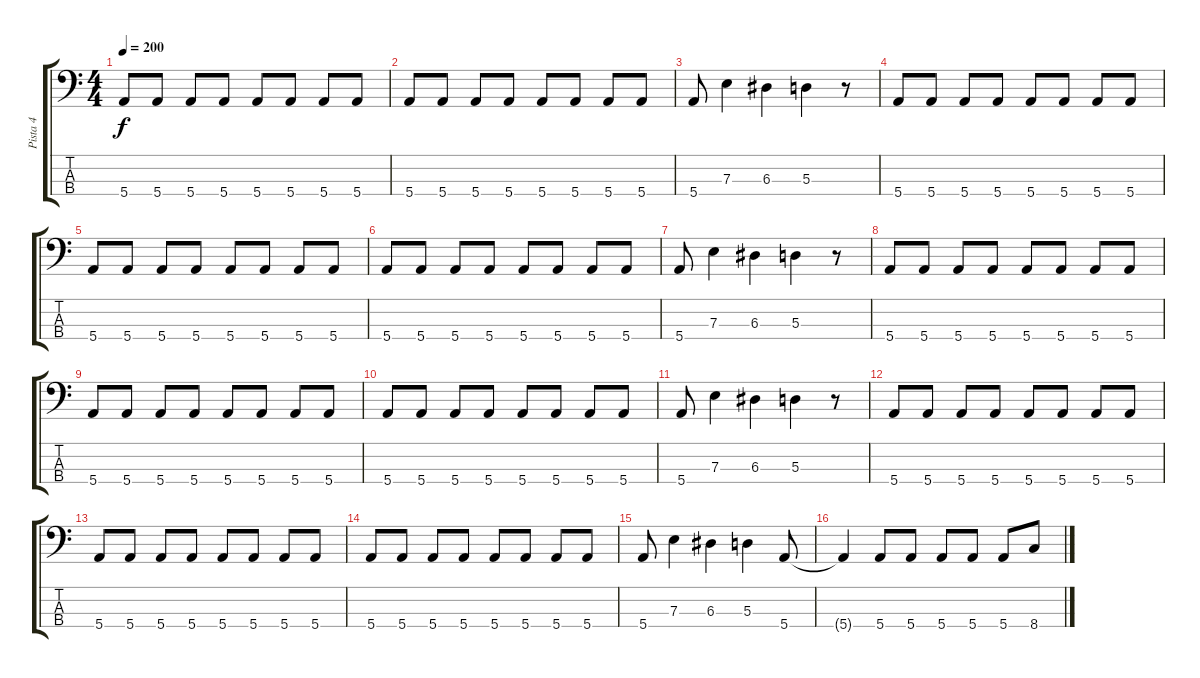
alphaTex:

\track ("Pista 4" "Pista 4") {instrument electricbassfinger}
\staff {score tabs}
\tuning (G2 D2 A1 E1) {hide}
\ts (4 4)
\tempo 200
\clef f4
\ks c
5.4.8{dy f} 5.4.8 5.4.8 5.4.8 5.4.8 5.4.8 5.4.8 5.4.8 |
5.4.8 5.4.8 5.4.8 5.4.8 5.4.8 5.4.8 5.4.8 5.4.8 |
5.4.8 7.3.4 6.3.4 5.3.4 r.8 |
5.4.8 5.4.8 5.4.8 5.4.8 5.4.8 5.4.8 5.4.8 5.4.8 |
5.4.8 5.4.8 5.4.8 5.4.8 5.4.8 5.4.8 5.4.8 5.4.8 |
5.4.8 5.4.8 5.4.8 5.4.8 5.4.8 5.4.8 5.4.8 5.4.8 |
5.4.8 7.3.4 6.3.4 5.3.4 r.8 |
5.4.8 5.4.8 5.4.8 5.4.8 5.4.8 5.4.8 5.4.8 5.4.8 |
5.4.8 5.4.8 5.4.8 5.4.8 5.4.8 5.4.8 5.4.8 5.4.8 |
5.4.8 5.4.8 5.4.8 5.4.8 5.4.8 5.4.8 5.4.8 5.4.8 |
5.4.8 7.3.4 6.3.4 5.3.4 r.8 |
5.4.8 5.4.8 5.4.8 5.4.8 5.4.8 5.4.8 5.4.8 5.4.8 |
5.4.8 5.4.8 5.4.8 5.4.8 5.4.8 5.4.8 5.4.8 5.4.8 |
5.4.8 5.4.8 5.4.8 5.4.8 5.4.8 5.4.8 5.4.8 5.4.8 |
5.4.8 7.3.4 6.3.4 5.3.4 5.4.8 |
5.4{t}.4 5.4.8 5.4.8 5.4.8 5.4.8 5.4.8 8.4.8
